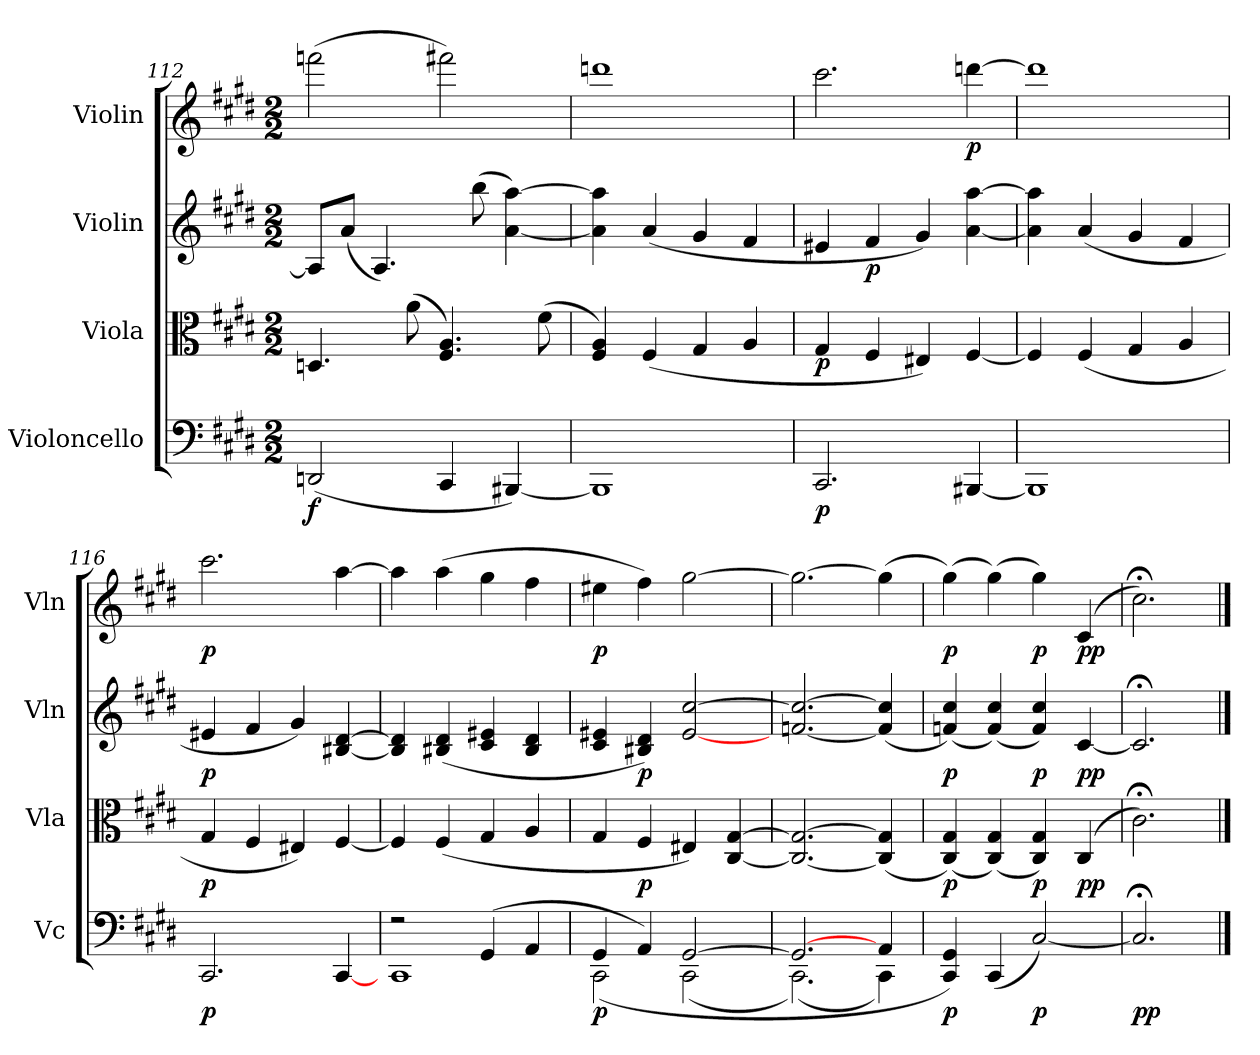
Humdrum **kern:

**kern	**dynam	**kern	**dynam	**kern	**dynam	**kern	**dynam
*part4	*part4	*part3	*part3	*part2	*part2	*part1	*part1
*staff4	*staff4	*staff3	*staff3	*staff2	*staff2	*staff1	*staff1
*I"Violoncello	*	*I"Viola	*	*I"Violin	*	*I"Violin	*
*I'Vc	*	*I'Vla	*	*I'Vln	*	*I'Vln	*
*clefF4	*	*clefC3	*	*clefG2	*	*clefG2	*
*k[f#c#g#d#]	*	*k[f#c#g#d#]	*	*k[f#c#g#d#]	*	*k[f#c#g#d#]	*
*M2/2	*	*M2/2	*	*M2/2	*	*M2/2	*
=112	=112	=112	=112	=112	=112	=112	=112
(2DDn/	f	4.Dn/	.	8A/L]	.	(2fffn\	.
.	.	.	.	(8a/J	.	.	.
.	.	.	.	4.A/)	.	.	.
.	.	(8a\	.	.	.	.	.
4CC#/	.	4.F#/ 4.A/)	.	.	.	2fff#X\)	.
.	.	.	.	(8bb\	.	.	.
[4BBB#X/)	.	.	.	[4a\ [4aa\)	.	.	.
.	.	(8f#\	.	.	.	.	.
=113	=113	=113	=113	=113	=113	=113	=113
1BBB#]	.	4F#/ 4A/)	.	4a]\ 4aa]\	.	1dddn	.
.	.	(4F#/	.	(4a/	.	.	.
.	.	4G#/	.	4g#/	.	.	.
.	.	4A/	.	4f#/	.	.	.
=114	=114	=114	=114	=114	=114	=114	=114
2.CC#/	p	4G#/	p	4e#X/	.	2.ccc#\	.
.	.	4F#/	.	4f#/	p	.	.
.	.	4E#X/)	.	4g#/)	.	.	.
[4BBB#X/	.	[4F#/	.	[4a\ [4aa\	.	[4dddn\	p
=115	=115	=115	=115	=115	=115	=115	=115
1BBB#]	.	4F#/]	.	4a]\ 4aa]\	.	1ddd]	.
.	.	(4F#/	.	(4a/	.	.	.
.	.	4G#/	.	4g#/	.	.	.
.	.	4A/	.	4f#/	.	.	.
=116	=116	=116	=116	=116	=116	=116	=116
2.CC#/	p	4G#/	p	4e#X/	p	2.ccc#\	p
.	.	4F#/	.	4f#/	.	.	.
.	.	4E#X/)	.	4g#/)	.	.	.
[4CC#/	.	[4F#/	.	[4B#X/ [4d#/	.	[4aa\	.
=117	=117	=117	=117	=117	=117	=117	=117
*^	*	*	*	*	*	*	*
2r	1CC#	.	4F#/]	.	4B#]/ 4d#]/	.	4aa\]	.
.	.	.	(4F#/	.	(4B#X/ 4d#/	.	(4aa\	.
(4GG#/	.	.	4G#/	.	4c#/ 4e#X/	.	4gg#\	.
4AA/	.	.	4A/	.	4B#/ 4d#/	.	4ff#\	.
=118	=118	=118	=118	=118	=118	=118	=118	=118
4GG#/	(2CC#\	p	4G#/	.	4c#/ 4e#X/	.	4ee#X\	p
4AA/)	.	.	4F#/	p	4B#X/ 4d#/)	p	4ff#\)	.
[2GG#/	(2CC#\	.	4E#X/)	.	[2e#/ [2cc#/	.	[2gg#\	.
.	.	.	[4C#/ [4G#/	.	.	.	.	.
=119	=119	=119	=119	=119	=119	=119	=119	=119
2.GG#/_	(2.CC#\)	.	2.C#_/ 2.G#_/	.	[2.fn/ 2.cc#_/	.	2.gg#\_	.
4AA/	4CC#\)	.	(4C#]/ 4G#]/	.	(4f]/ 4cc#]/	.	(4gg#\]	.
*v	*v	*	*	*	*	*	*	*
=120	=120	=120	=120	=120	=120	=120	=120
4CC#/ 4GG#/)	p	(4C#/ 4G#/)	p	(4fn/ 4cc#/)	p	(4gg#\)	p
(4CC#/	.	(4C#/ 4G#/)	.	(4f/ 4cc#/)	.	(4gg#\)	.
[2C#/)	p	4C#/ 4G#/)	p	4f/ 4cc#/)	p	4gg#\)	p
.	.	(4C#/	pp	[4c#/	pp	(4c#/	pp
=121	=121	=121	=121	=121	=121	=121	=121
2.C#;</]	pp	2.c#;<\)	.	2.c#;</]	.	2.cc#;<\)	.
==	==	==	==	==	==	==	==
*-	*-	*-	*-	*-	*-	*-	*-
